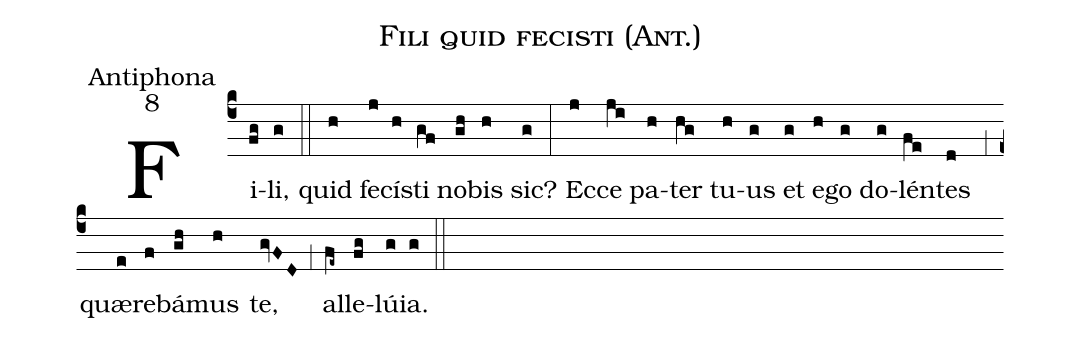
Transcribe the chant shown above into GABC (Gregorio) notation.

name:Fili quid fecisti (Ant.);
office-part:Antiphona;
mode:8;
%%
(c4) Fi(fg)li,(g) (::) quid(h) fe(j)cí(h)sti(gf) no(gh)bis(h) sic?(g) (:) Ec(j)ce(ji) pa(h)ter(hg) tu(h)us(g) et(g) e(h)go(g) do(g)lén(fe)tes(d) (;1) quæ(e)re(f)bá(gh)mus(h) te,(gvFD) (;1) al(fe~)le(fg)lú(g)ia.(g) (::)
